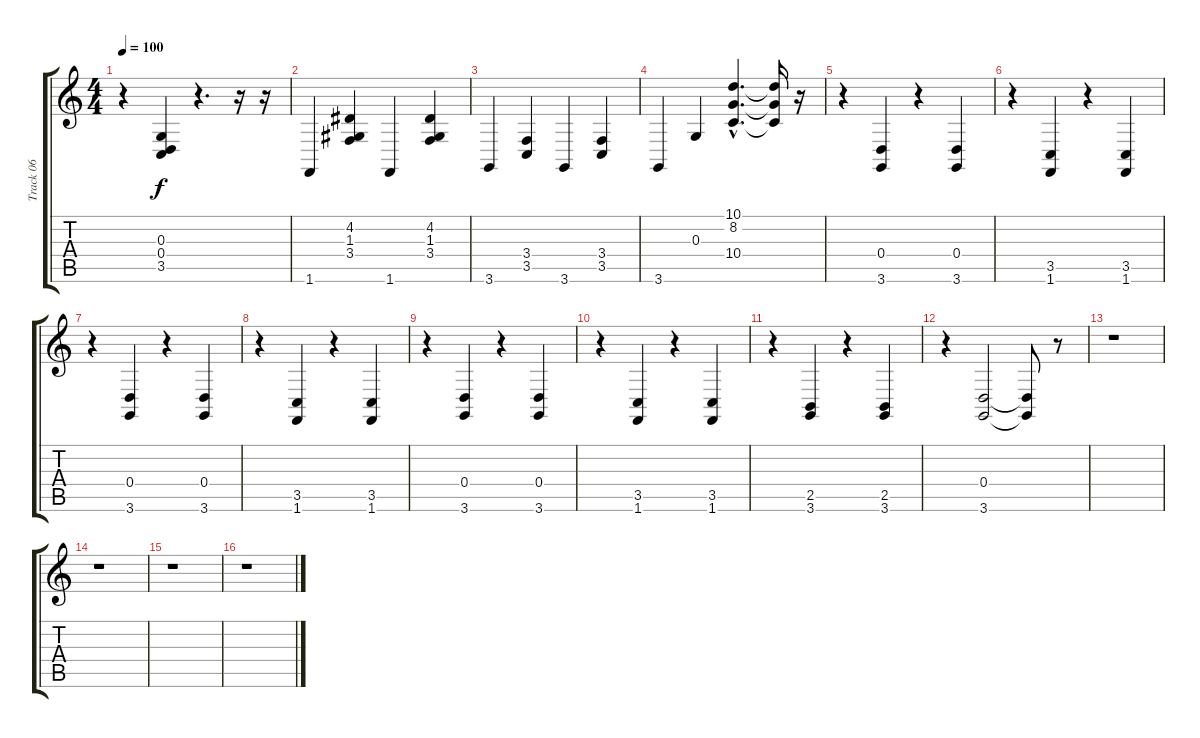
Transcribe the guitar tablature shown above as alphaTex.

\track ("Track 06" "Track 06") {instrument acousticgrandpiano}
\staff {score tabs}
\tuning (E4 B3 G3 D3 A2 E2) {hide}
\ts (4 4)
\tempo 100
\clef g2
\ks c
r.4{dy f} (0.3 0.4 3.5).4 r.4{d} r.16 r.16 |
1.6.4 (4.2 1.3 3.4).4 1.6.4 (4.2 1.3 3.4).4 |
3.6.4 (3.4 3.5).4 3.6.4 (3.4 3.5).4 |
3.6.4 0.3.4 (10.1{hac} 8.2{hac} 10.4{hac}).4{d} (10.1{t} 8.2{t} 10.4{t}).16 r.16 |
r.4 (0.4 3.6).4 r.4 (0.4 3.6).4 |
r.4 (3.5 1.6).4 r.4 (3.5 1.6).4 |
r.4 (0.4 3.6).4 r.4 (0.4 3.6).4 |
r.4 (3.5 1.6).4 r.4 (3.5 1.6).4 |
r.4 (0.4 3.6).4 r.4 (0.4 3.6).4 |
r.4 (3.5 1.6).4 r.4 (3.5 1.6).4 |
r.4 (2.5 3.6).4 r.4 (2.5 3.6).4 |
r.4 (0.4 3.6).2 (0.4{t} 3.6{t}).8 r.8 |
r.1 |
r.1 |
r.1 |
r.1
